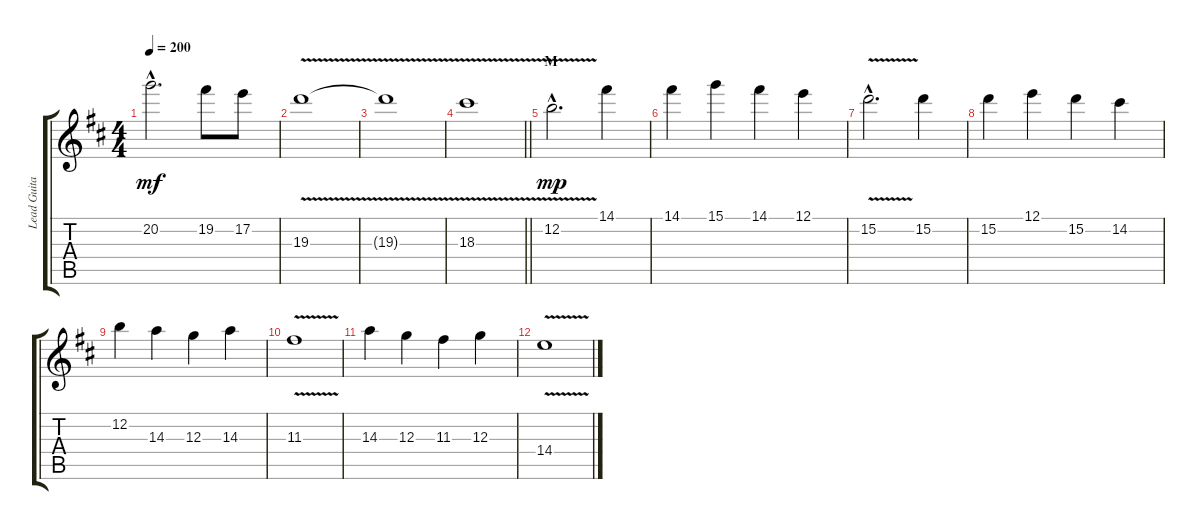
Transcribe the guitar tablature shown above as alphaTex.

\track ("Lead Guitar(Left ch.)" "Lead Guita") {instrument distortionguitar}
\staff {score tabs}
\tuning (E4 B3 G3 D3 A2 E2) {hide}
\ts (4 4)
\tempo 200
\clef g2
\ks d
20.2{hac}.2{d dy mf} 19.2.8 17.2.8 |
19.3{v}.1 |
19.3{v t}.1 |
\barLineRight lightlight
18.3{v}.1 |
\section ("" "M")
12.2{v hac}.2{d dy mp} 14.1.4 |
14.1.4 15.1.4 14.1.4 12.1.4 |
15.2{v hac}.2{d} 15.2.4 |
15.2.4 12.1.4 15.2.4 14.2.4 |
12.2.4 14.3.4 12.3.4 14.3.4 |
11.3{v}.1 |
14.3.4 12.3.4 11.3.4 12.3.4 |
14.4{v}.1
